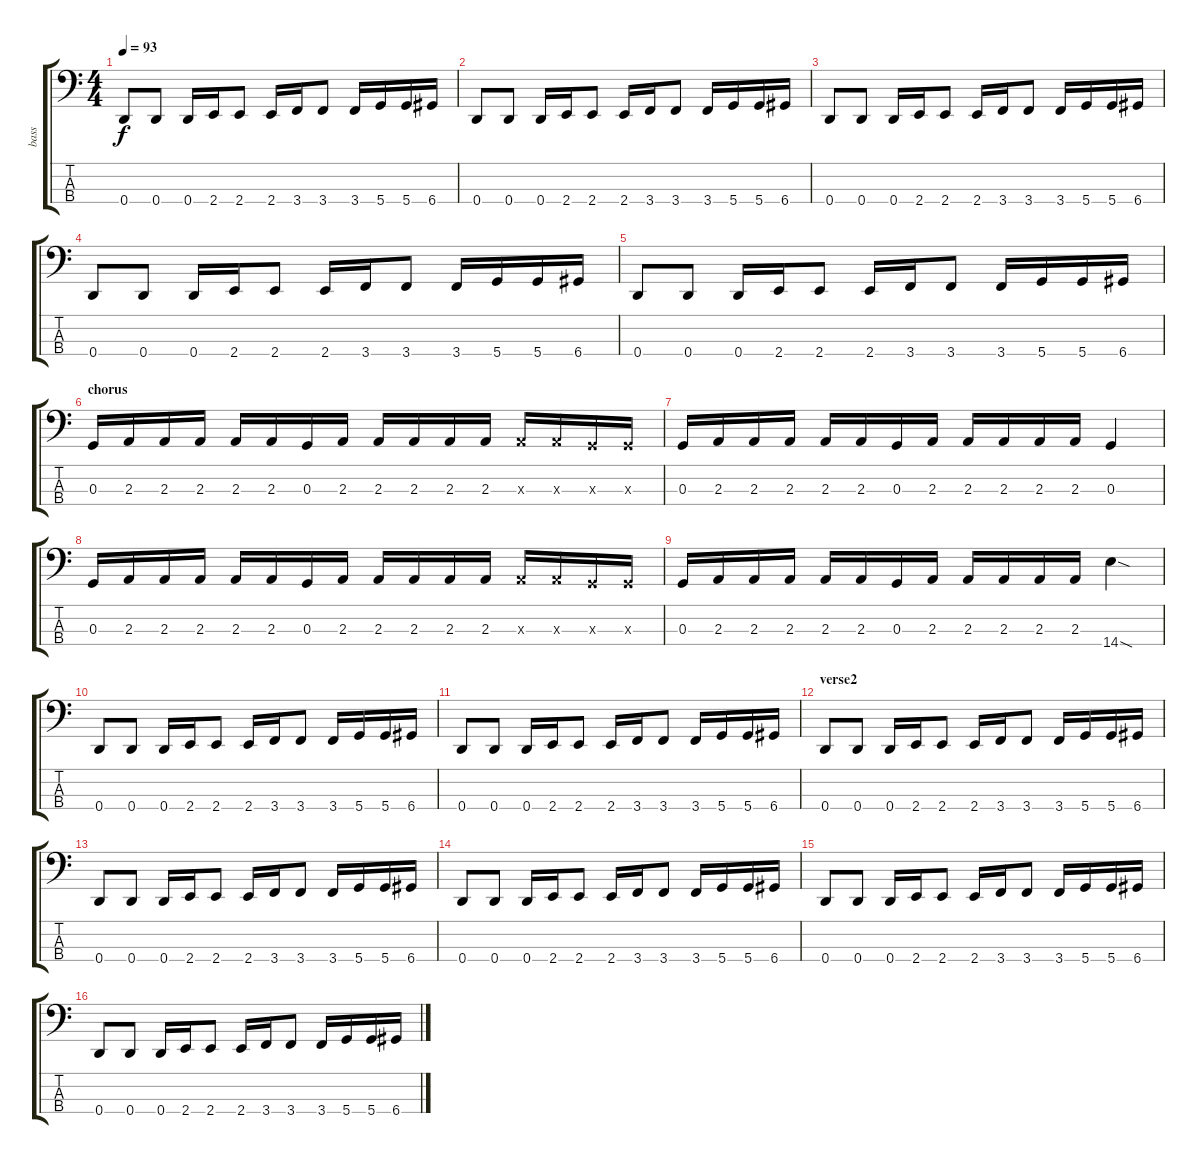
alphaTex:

\track ("bass" "bass") {instrument electricbassfinger}
\staff {score tabs}
\tuning (F2 C2 G1 D1) {hide}
\ts (4 4)
\tempo 93
\clef f4
\ks c
0.4.8{dy f} 0.4.8 0.4.16 2.4.16 2.4.8 2.4.16 3.4.16 3.4.8 3.4.16 5.4.16 5.4.16 6.4.16 |
0.4.8 0.4.8 0.4.16 2.4.16 2.4.8 2.4.16 3.4.16 3.4.8 3.4.16 5.4.16 5.4.16 6.4.16 |
0.4.8 0.4.8 0.4.16 2.4.16 2.4.8 2.4.16 3.4.16 3.4.8 3.4.16 5.4.16 5.4.16 6.4.16 |
0.4.8 0.4.8 0.4.16 2.4.16 2.4.8 2.4.16 3.4.16 3.4.8 3.4.16 5.4.16 5.4.16 6.4.16 |
0.4.8 0.4.8 0.4.16 2.4.16 2.4.8 2.4.16 3.4.16 3.4.8 3.4.16 5.4.16 5.4.16 6.4.16 |
\section ("" "chorus")
0.3.16 2.3.16 2.3.16 2.3.16 2.3.16 2.3.16 0.3.16 2.3.16 2.3.16 2.3.16 2.3.16 2.3.16 2.3{x}.16 2.3{x}.16 0.3{x}.16 0.3{x}.16 |
0.3.16 2.3.16 2.3.16 2.3.16 2.3.16 2.3.16 0.3.16 2.3.16 2.3.16 2.3.16 2.3.16 2.3.16 0.3.4 |
0.3.16 2.3.16 2.3.16 2.3.16 2.3.16 2.3.16 0.3.16 2.3.16 2.3.16 2.3.16 2.3.16 2.3.16 2.3{x}.16 2.3{x}.16 0.3{x}.16 0.3{x}.16 |
0.3.16 2.3.16 2.3.16 2.3.16 2.3.16 2.3.16 0.3.16 2.3.16 2.3.16 2.3.16 2.3.16 2.3.16 14.4{sod}.4 |
0.4.8 0.4.8 0.4.16 2.4.16 2.4.8 2.4.16 3.4.16 3.4.8 3.4.16 5.4.16 5.4.16 6.4.16 |
0.4.8 0.4.8 0.4.16 2.4.16 2.4.8 2.4.16 3.4.16 3.4.8 3.4.16 5.4.16 5.4.16 6.4.16 |
\section ("" "verse2")
0.4.8 0.4.8 0.4.16 2.4.16 2.4.8 2.4.16 3.4.16 3.4.8 3.4.16 5.4.16 5.4.16 6.4.16 |
0.4.8 0.4.8 0.4.16 2.4.16 2.4.8 2.4.16 3.4.16 3.4.8 3.4.16 5.4.16 5.4.16 6.4.16 |
0.4.8 0.4.8 0.4.16 2.4.16 2.4.8 2.4.16 3.4.16 3.4.8 3.4.16 5.4.16 5.4.16 6.4.16 |
0.4.8 0.4.8 0.4.16 2.4.16 2.4.8 2.4.16 3.4.16 3.4.8 3.4.16 5.4.16 5.4.16 6.4.16 |
0.4.8 0.4.8 0.4.16 2.4.16 2.4.8 2.4.16 3.4.16 3.4.8 3.4.16 5.4.16 5.4.16 6.4.16
